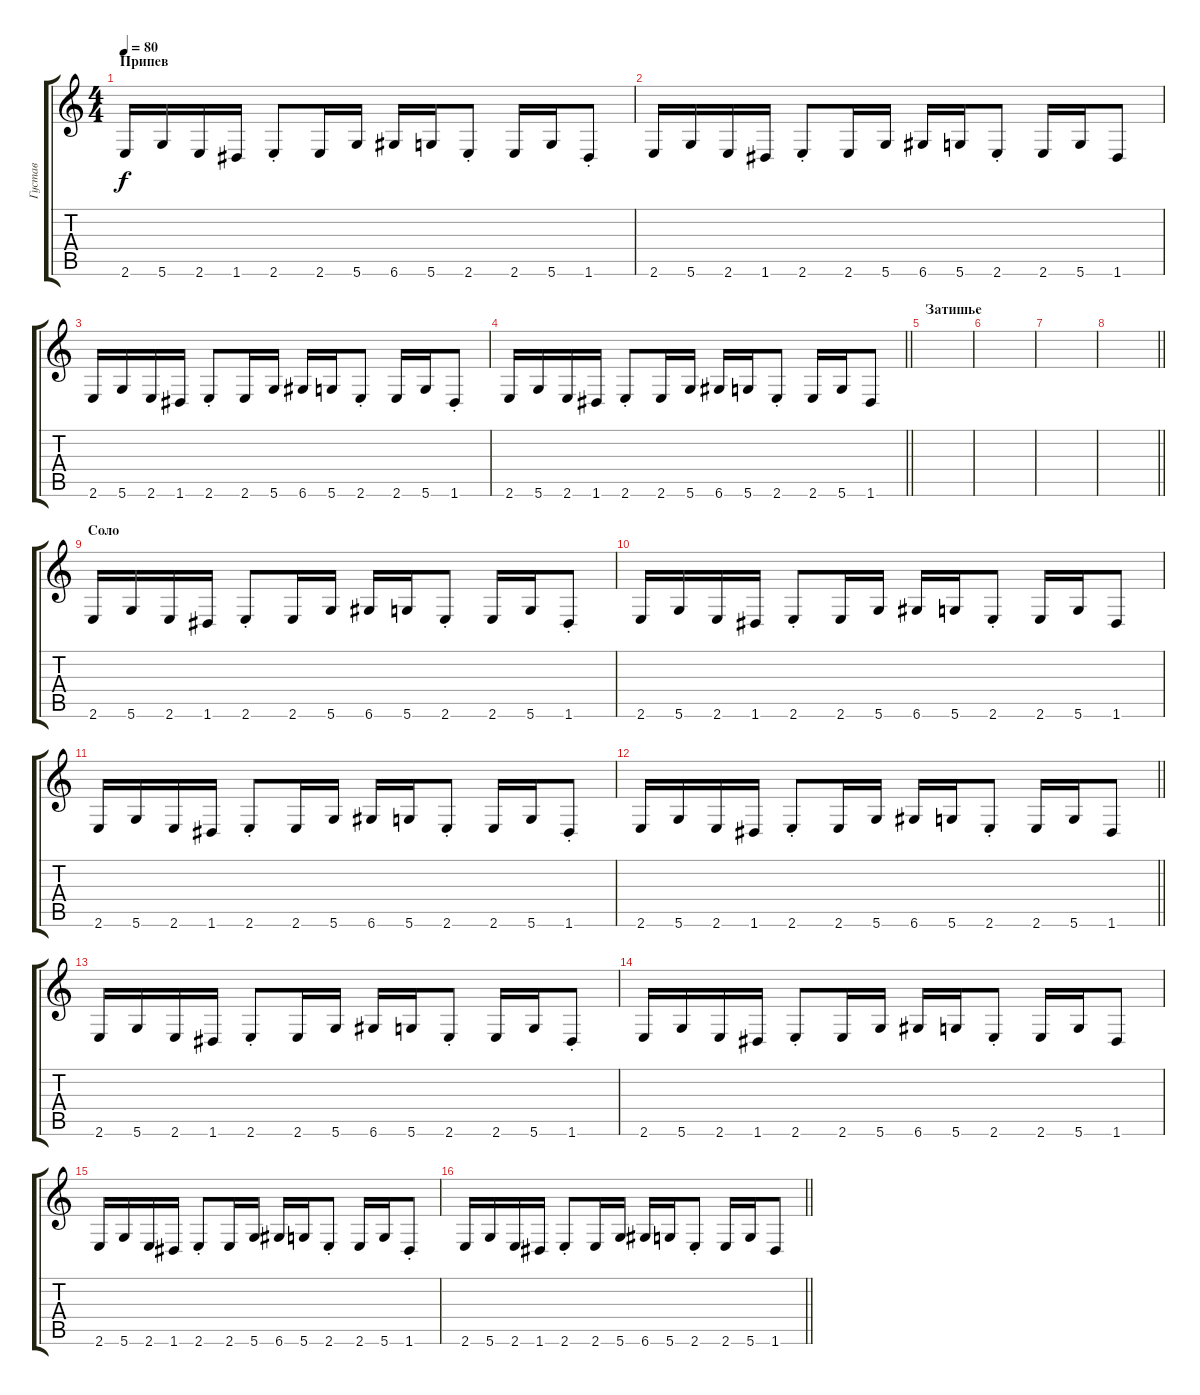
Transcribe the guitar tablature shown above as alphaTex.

\track ("Густав" "Густав") {instrument electricbassfinger}
\staff {score tabs}
\tuning (E4 B3 G3 D3 A2 D2) {hide}
\ts (4 4)
\section ("" "Припев")
\tempo 80
\clef g2
\ks c
2.6.16{dy f} 5.6.16 2.6.16 1.6.16 2.6{st}.8 2.6.16 5.6.16 6.6.16 5.6.16 2.6{st}.8 2.6.16 5.6.16 1.6{st}.8 |
2.6.16 5.6.16 2.6.16 1.6.16 2.6{st}.8 2.6.16 5.6.16 6.6.16 5.6.16 2.6{st}.8 2.6.16 5.6.16 1.6.8 |
2.6.16 5.6.16 2.6.16 1.6.16 2.6{st}.8 2.6.16 5.6.16 6.6.16 5.6.16 2.6{st}.8 2.6.16 5.6.16 1.6{st}.8 |
\barLineRight lightlight
2.6.16 5.6.16 2.6.16 1.6.16 2.6{st}.8 2.6.16 5.6.16 6.6.16 5.6.16 2.6{st}.8 2.6.16 5.6.16 1.6.8 |
\section ("" "Затишье")
|
|
|
\barLineRight lightlight
|
\section ("" "Соло")
2.6.16 5.6.16 2.6.16 1.6.16 2.6{st}.8 2.6.16 5.6.16 6.6.16 5.6.16 2.6{st}.8 2.6.16 5.6.16 1.6{st}.8 |
2.6.16 5.6.16 2.6.16 1.6.16 2.6{st}.8 2.6.16 5.6.16 6.6.16 5.6.16 2.6{st}.8 2.6.16 5.6.16 1.6.8 |
2.6.16 5.6.16 2.6.16 1.6.16 2.6{st}.8 2.6.16 5.6.16 6.6.16 5.6.16 2.6{st}.8 2.6.16 5.6.16 1.6{st}.8 |
\barLineRight lightlight
2.6.16 5.6.16 2.6.16 1.6.16 2.6{st}.8 2.6.16 5.6.16 6.6.16 5.6.16 2.6{st}.8 2.6.16 5.6.16 1.6.8 |
2.6.16 5.6.16 2.6.16 1.6.16 2.6{st}.8 2.6.16 5.6.16 6.6.16 5.6.16 2.6{st}.8 2.6.16 5.6.16 1.6{st}.8 |
2.6.16 5.6.16 2.6.16 1.6.16 2.6{st}.8 2.6.16 5.6.16 6.6.16 5.6.16 2.6{st}.8 2.6.16 5.6.16 1.6.8 |
2.6.16 5.6.16 2.6.16 1.6.16 2.6{st}.8 2.6.16 5.6.16 6.6.16 5.6.16 2.6{st}.8 2.6.16 5.6.16 1.6{st}.8 |
\barLineRight lightlight
2.6.16 5.6.16 2.6.16 1.6.16 2.6{st}.8 2.6.16 5.6.16 6.6.16 5.6.16 2.6{st}.8 2.6.16 5.6.16 1.6.8
